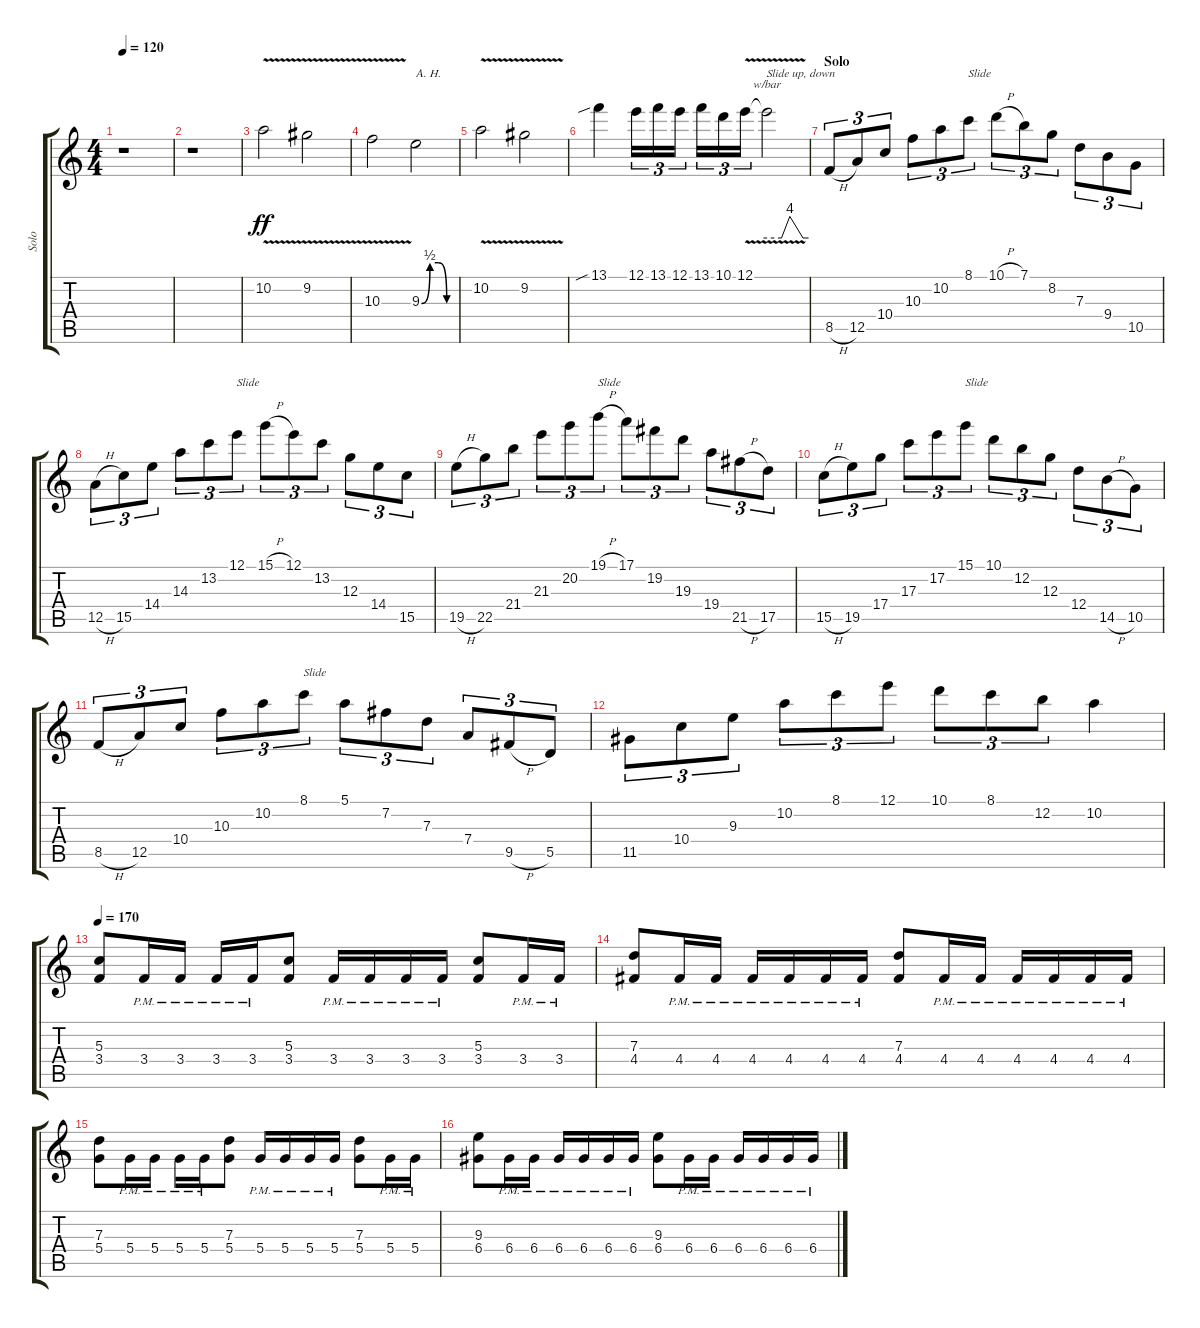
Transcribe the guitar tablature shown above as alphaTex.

\track ("Solo" "Solo") {instrument overdrivenguitar}
\staff {score tabs}
\tuning (E4 B3 G3 D3 A2 E2) {hide}
\ts (4 4)
\tempo 120
\clef g2
\ks c
r.1{dy ff} |
r.1 |
10.2{v}.2 9.2{v}.2 |
10.3{v}.2 9.3{be (custom 0 0 15 2 30 2 45 0 60 0)}.2{txt "A. H." instrument guitarharmonics} |
10.2{v}.2{instrument overdrivenguitar} 9.2{v}.2 |
13.1{sib}.4 12.1.16{tu (3 2)} 13.1.16{tu (3 2)} 12.1.16{tu (3 2)} 13.1.16{tu (3 2)} 10.1.16{tu (3 2)} 12.1{v}.16{tu (3 2)} 12.1{t}.2{tbe (custom default 0 0 21 0 33 16 52 0 55 0 60 0) txt "Slide up, down" volume 9} |
\section ("" "Solo")
8.5{h}.8{tu (3 2) volume 14} 12.5.8{tu (3 2)} 10.4.8{tu (3 2)} 10.3.8{tu (3 2)} 10.2.8{tu (3 2)} 8.1.8{tu (3 2) txt "Slide"} 10.1{h}.8{tu (3 2)} 7.1.8{tu (3 2)} 8.2.8{tu (3 2)} 7.3.8{tu (3 2)} 9.4.8{tu (3 2)} 10.5.8{tu (3 2)} |
12.5{h}.8{tu (3 2)} 15.5.8{tu (3 2)} 14.4.8{tu (3 2)} 14.3.8{tu (3 2)} 13.2.8{tu (3 2)} 12.1.8{tu (3 2) txt "Slide"} 15.1{h}.8{tu (3 2)} 12.1.8{tu (3 2)} 13.2.8{tu (3 2)} 12.3.8{tu (3 2)} 14.4.8{tu (3 2)} 15.5.8{tu (3 2)} |
19.5{h}.8{tu (3 2)} 22.5.8{tu (3 2)} 21.4.8{tu (3 2)} 21.3.8{tu (3 2)} 20.2.8{tu (3 2)} 19.1{h}.8{tu (3 2) txt "Slide"} 17.1.8{tu (3 2)} 19.2.8{tu (3 2)} 19.3.8{tu (3 2)} 19.4.8{tu (3 2)} 21.5{h}.8{tu (3 2)} 17.5.8{tu (3 2)} |
15.5{h}.8{tu (3 2)} 19.5.8{tu (3 2)} 17.4.8{tu (3 2)} 17.3.8{tu (3 2)} 17.2.8{tu (3 2)} 15.1.8{tu (3 2) txt "Slide"} 10.1.8{tu (3 2)} 12.2.8{tu (3 2)} 12.3.8{tu (3 2)} 12.4.8{tu (3 2)} 14.5{h}.8{tu (3 2)} 10.5.8{tu (3 2)} |
8.5{h}.8{tu (3 2)} 12.5.8{tu (3 2)} 10.4.8{tu (3 2)} 10.3.8{tu (3 2)} 10.2.8{tu (3 2)} 8.1.8{tu (3 2) txt "Slide"} 5.1.8{tu (3 2)} 7.2.8{tu (3 2)} 7.3.8{tu (3 2)} 7.4.8{tu (3 2)} 9.5{h}.8{tu (3 2)} 5.5.8{tu (3 2)} |
11.5.8{tu (3 2)} 10.4.8{tu (3 2)} 9.3.8{tu (3 2)} 10.2.8{tu (3 2)} 8.1.8{tu (3 2)} 12.1.8{tu (3 2)} 10.1.8{tu (3 2)} 8.1.8{tu (3 2)} 12.2.8{tu (3 2)} 10.2.4 |
\tempo 170
(5.3 3.4).8 3.4{pm}.16 3.4{pm}.16 3.4{pm}.16 3.4{pm}.16 (5.3 3.4).8 3.4{pm}.16 3.4{pm}.16 3.4{pm}.16 3.4{pm}.16 (5.3 3.4).8 3.4{pm}.16 3.4{pm}.16 |
(7.3 4.4).8 4.4{pm}.16 4.4{pm}.16 4.4{pm}.16 4.4{pm}.16 4.4{pm}.16 4.4{pm}.16 (7.3 4.4).8 4.4{pm}.16 4.4{pm}.16 4.4{pm}.16 4.4{pm}.16 4.4{pm}.16 4.4{pm}.16 |
(7.3 5.4).8 5.4{pm}.16 5.4{pm}.16 5.4{pm}.16 5.4{pm}.16 (7.3 5.4).8 5.4{pm}.16 5.4{pm}.16 5.4{pm}.16 5.4{pm}.16 (7.3 5.4).8 5.4{pm}.16 5.4{pm}.16 |
(9.3 6.4).8 6.4{pm}.16 6.4{pm}.16 6.4{pm}.16 6.4{pm}.16 6.4{pm}.16 6.4{pm}.16 (9.3 6.4).8 6.4{pm}.16 6.4{pm}.16 6.4{pm}.16 6.4{pm}.16 6.4{pm}.16 6.4{pm}.16
